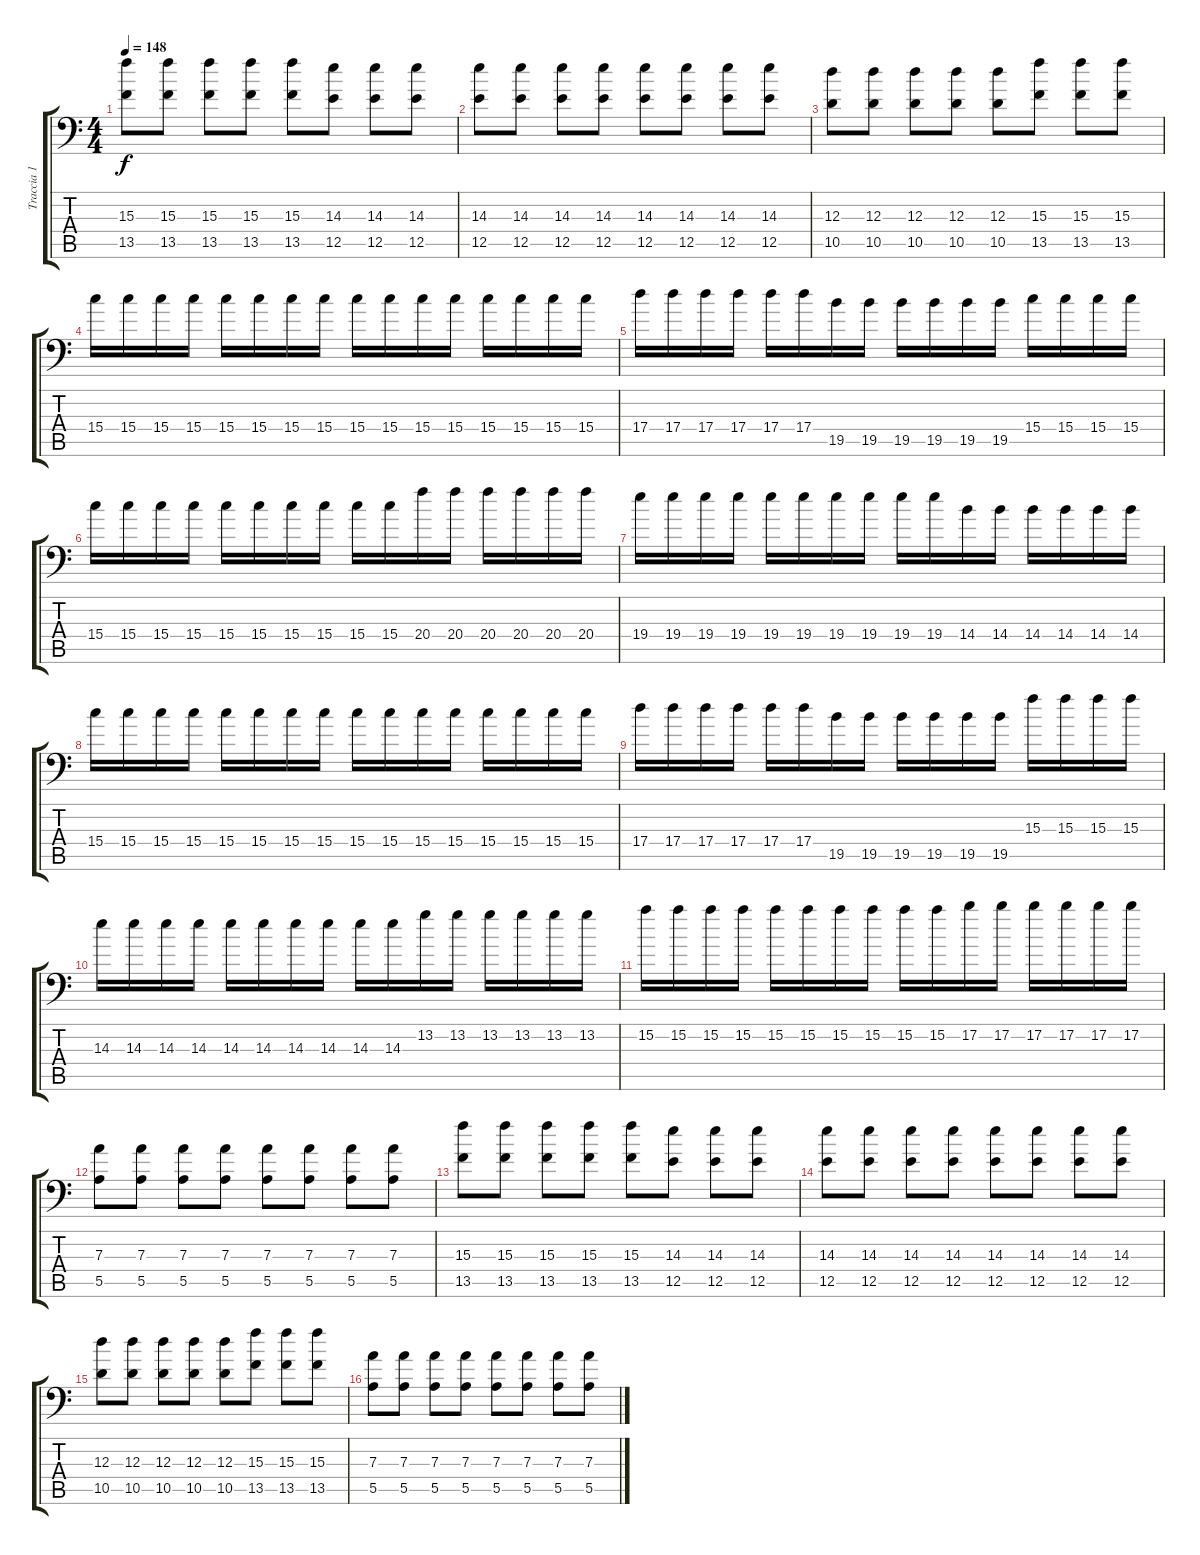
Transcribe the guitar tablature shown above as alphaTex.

\track ("Traccia 1" "Traccia 1") {instrument distortionguitar}
\staff {score tabs}
\tuning (B3 Gb3 D3 A2 E2 A1) {hide}
\ts (4 4)
\tempo 148
\clef f4
\ks c
(15.3 13.5).8{dy f} (15.3 13.5).8 (15.3 13.5).8 (15.3 13.5).8 (15.3 13.5).8 (14.3 12.5).8 (14.3 12.5).8 (14.3 12.5).8 |
(14.3 12.5).8 (14.3 12.5).8 (14.3 12.5).8 (14.3 12.5).8 (14.3 12.5).8 (14.3 12.5).8 (14.3 12.5).8 (14.3 12.5).8 |
(12.3 10.5).8 (12.3 10.5).8 (12.3 10.5).8 (12.3 10.5).8 (12.3 10.5).8 (15.3 13.5).8 (15.3 13.5).8 (15.3 13.5).8 |
15.4.16 15.4.16 15.4.16 15.4.16 15.4.16 15.4.16 15.4.16 15.4.16 15.4.16 15.4.16 15.4.16 15.4.16 15.4.16 15.4.16 15.4.16 15.4.16 |
17.4.16 17.4.16 17.4.16 17.4.16 17.4.16 17.4.16 19.5.16 19.5.16 19.5.16 19.5.16 19.5.16 19.5.16 15.4.16 15.4.16 15.4.16 15.4.16 |
15.4.16 15.4.16 15.4.16 15.4.16 15.4.16 15.4.16 15.4.16 15.4.16 15.4.16 15.4.16 20.4.16 20.4.16 20.4.16 20.4.16 20.4.16 20.4.16 |
19.4.16 19.4.16 19.4.16 19.4.16 19.4.16 19.4.16 19.4.16 19.4.16 19.4.16 19.4.16 14.4.16 14.4.16 14.4.16 14.4.16 14.4.16 14.4.16 |
15.4.16 15.4.16 15.4.16 15.4.16 15.4.16 15.4.16 15.4.16 15.4.16 15.4.16 15.4.16 15.4.16 15.4.16 15.4.16 15.4.16 15.4.16 15.4.16 |
17.4.16 17.4.16 17.4.16 17.4.16 17.4.16 17.4.16 19.5.16 19.5.16 19.5.16 19.5.16 19.5.16 19.5.16 15.3.16 15.3.16 15.3.16 15.3.16 |
14.3.16 14.3.16 14.3.16 14.3.16 14.3.16 14.3.16 14.3.16 14.3.16 14.3.16 14.3.16 13.2.16 13.2.16 13.2.16 13.2.16 13.2.16 13.2.16 |
15.2.16 15.2.16 15.2.16 15.2.16 15.2.16 15.2.16 15.2.16 15.2.16 15.2.16 15.2.16 17.2.16 17.2.16 17.2.16 17.2.16 17.2.16 17.2.16 |
(7.3 5.5).8 (7.3 5.5).8 (7.3 5.5).8 (7.3 5.5).8 (7.3 5.5).8 (7.3 5.5).8 (7.3 5.5).8 (7.3 5.5).8 |
(15.3 13.5).8 (15.3 13.5).8 (15.3 13.5).8 (15.3 13.5).8 (15.3 13.5).8 (14.3 12.5).8 (14.3 12.5).8 (14.3 12.5).8 |
(14.3 12.5).8 (14.3 12.5).8 (14.3 12.5).8 (14.3 12.5).8 (14.3 12.5).8 (14.3 12.5).8 (14.3 12.5).8 (14.3 12.5).8 |
(12.3 10.5).8 (12.3 10.5).8 (12.3 10.5).8 (12.3 10.5).8 (12.3 10.5).8 (15.3 13.5).8 (15.3 13.5).8 (15.3 13.5).8 |
(7.3 5.5).8 (7.3 5.5).8 (7.3 5.5).8 (7.3 5.5).8 (7.3 5.5).8 (7.3 5.5).8 (7.3 5.5).8 (7.3 5.5).8
